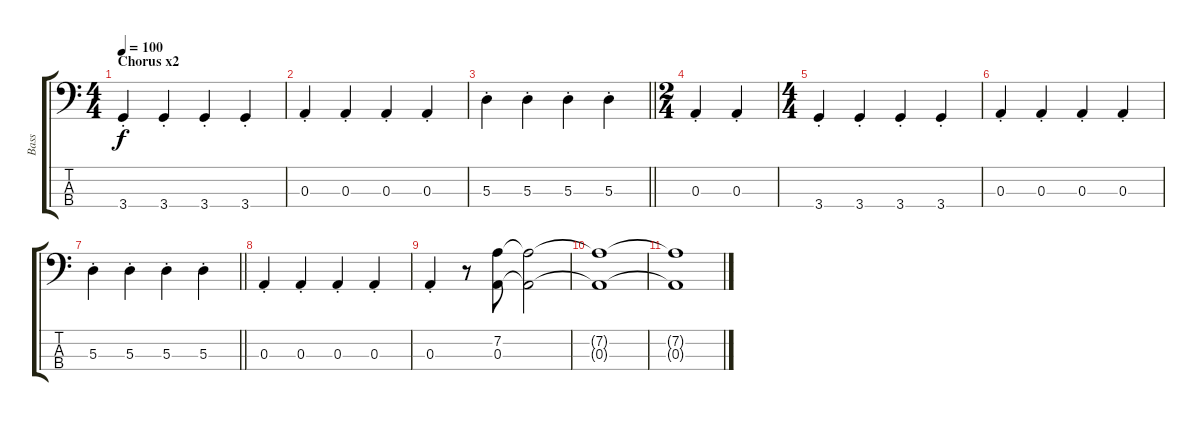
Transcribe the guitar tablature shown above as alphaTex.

\track ("Bass" "Bass") {instrument electricbassfinger}
\staff {score tabs}
\tuning (G2 D2 A1 E1) {hide}
\ts (4 4)
\section ("" "Chorus x2")
\tempo 100
\clef f4
\ks c
3.4{st}.4{dy f} 3.4{st}.4 3.4{st}.4 3.4{st}.4 |
0.3{st}.4 0.3{st}.4 0.3{st}.4 0.3{st}.4 |
\barLineRight lightlight
5.3{st}.4 5.3{st}.4 5.3{st}.4 5.3{st}.4 |
\ts (2 4)
0.3{st}.4 0.3{st}.4 |
\ts (4 4)
3.4{st}.4 3.4{st}.4 3.4{st}.4 3.4{st}.4 |
0.3{st}.4 0.3{st}.4 0.3{st}.4 0.3{st}.4 |
\barLineRight lightlight
5.3{st}.4 5.3{st}.4 5.3{st}.4 5.3{st}.4 |
0.3{st}.4 0.3{st}.4 0.3{st}.4 0.3{st}.4 |
0.3{st}.4 r.8 (7.2 0.3).8 (7.2{t} 0.3{t}).2 |
(7.2{t} 0.3{t}).1 |
(7.2{t} 0.3{t}).1
